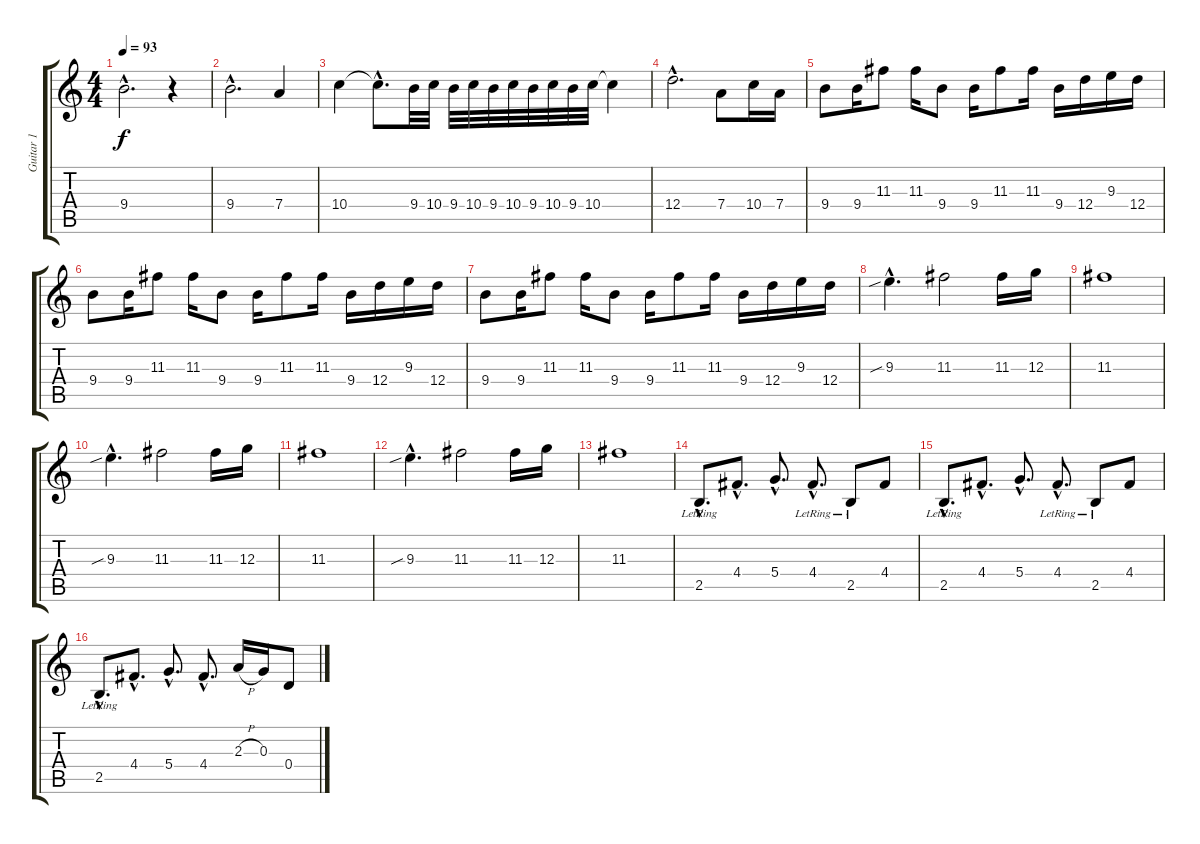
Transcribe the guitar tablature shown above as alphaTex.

\track ("Guitar 1" "Guitar 1") {instrument distortionguitar}
\staff {score tabs}
\tuning (E4 B3 G3 D3 A2 D2) {hide}
\ts (4 4)
\tempo 93
\clef g2
\ks c
9.4{hac}.2{d dy f} r.4 |
9.4{hac}.2{d} 7.4.4 |
10.4.4 10.4{hac t}.8{d} 9.4.32 10.4.32 9.4.32 10.4.32 9.4.32 10.4.32 9.4.32 10.4.32 9.4.32 10.4.32 10.4{t}.4 |
12.4{hac}.2{d} 7.4.8 10.4.16 7.4.16 |
9.4.8 9.4.16 11.3.8 11.3.16 9.4.8 9.4.16 11.3.8 11.3.16 9.4.16 12.4.16 9.3.16 12.4.16 |
9.4.8 9.4.16 11.3.8 11.3.16 9.4.8 9.4.16 11.3.8 11.3.16 9.4.16 12.4.16 9.3.16 12.4.16 |
9.4.8 9.4.16 11.3.8 11.3.16 9.4.8 9.4.16 11.3.8 11.3.16 9.4.16 12.4.16 9.3.16 12.4.16 |
9.3{sib hac}.4{d} 11.3.2 11.3.16 12.3.16 |
11.3.1 |
9.3{sib hac}.4{d} 11.3.2 11.3.16 12.3.16 |
11.3.1 |
9.3{sib hac}.4{d} 11.3.2 11.3.16 12.3.16 |
11.3.1 |
2.5{hac lr}.8{d volume 13 instrument distortionguitar} 4.4{hac}.8{d} 5.4{hac}.8{d} 4.4{hac lr}.8{d} 2.5{lr}.8 4.4.8 |
2.5{hac lr}.8{d} 4.4{hac}.8{d} 5.4{hac}.8{d} 4.4{hac lr}.8{d} 2.5{lr}.8 4.4.8 |
2.5{hac lr}.8{d} 4.4{hac}.8{d} 5.4{hac}.8{d} 4.4{hac}.8{d} 2.3{h}.16 0.3.16 0.4.8
